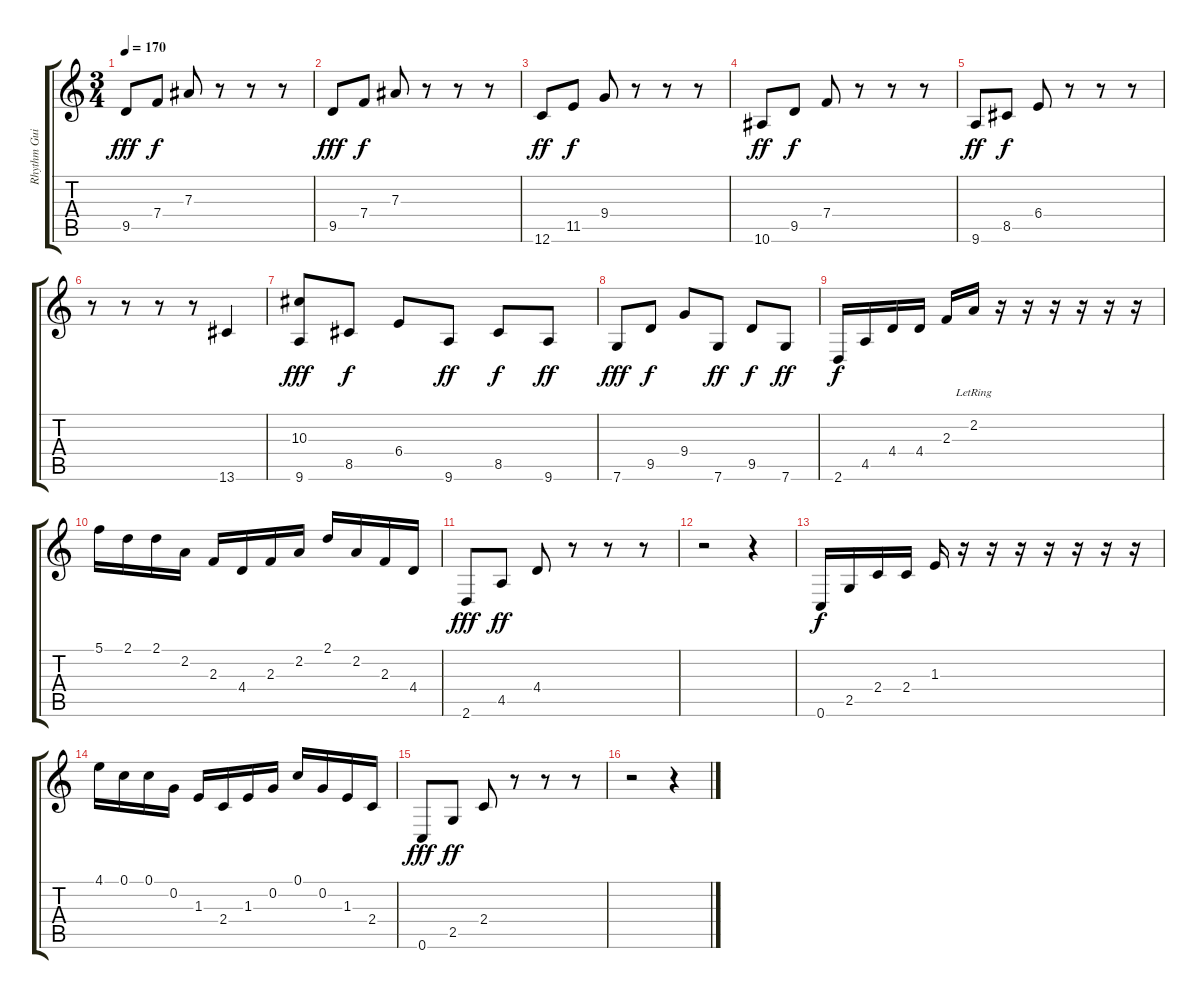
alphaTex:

\track ("Rhythm Guitar" "Rhythm Gui") {instrument distortionguitar}
\staff {score tabs}
\tuning (C4 G3 Eb3 Bb2 F2 C2) {hide}
\ts (3 4)
\tempo 170
\clef g2
\ks c
9.5.8{dy fff} 7.4.8{dy f} 7.3.8 r.8 r.8 r.8 |
9.5.8{dy fff} 7.4.8{dy f} 7.3.8 r.8 r.8 r.8 |
12.6.8{dy ff} 11.5.8{dy f} 9.4.8 r.8 r.8 r.8 |
10.6.8{dy ff} 9.5.8{dy f} 7.4.8 r.8 r.8 r.8 |
9.6.8{dy ff} 8.5.8{dy f} 6.4.8 r.8 r.8 r.8 |
r.8 r.8 r.8 r.8 13.6.4 |
(10.3 9.6).8{dy fff} 8.5.8{dy f} 6.4.8 9.6.8{dy ff} 8.5.8{dy f} 9.6.8{dy ff} |
7.6.8{dy fff} 9.5.8{dy f} 9.4.8 7.6.8{dy ff} 9.5.8{dy f} 7.6.8{dy ff} |
2.6.16{dy f} 4.5.16 4.4.16 4.4.16 2.3.16 2.2{lr}.16 r.16 r.16 r.16 r.16 r.16 r.16 |
5.1.16 2.1.16 2.1.16 2.2.16 2.3.16 4.4.16 2.3.16 2.2.16 2.1.16 2.2.16 2.3.16 4.4.16 |
2.6.8{dy fff} 4.5.8{dy ff} 4.4.8 r.8 r.8 r.8 |
r.2 r.4 |
0.6.16{dy f} 2.5.16 2.4.16 2.4.16 1.3.16 r.16 r.16 r.16 r.16 r.16 r.16 r.16 |
4.1.16 0.1.16 0.1.16 0.2.16 1.3.16 2.4.16 1.3.16 0.2.16 0.1.16 0.2.16 1.3.16 2.4.16 |
0.6.8{dy fff} 2.5.8{dy ff} 2.4.8 r.8 r.8 r.8 |
r.2 r.4
